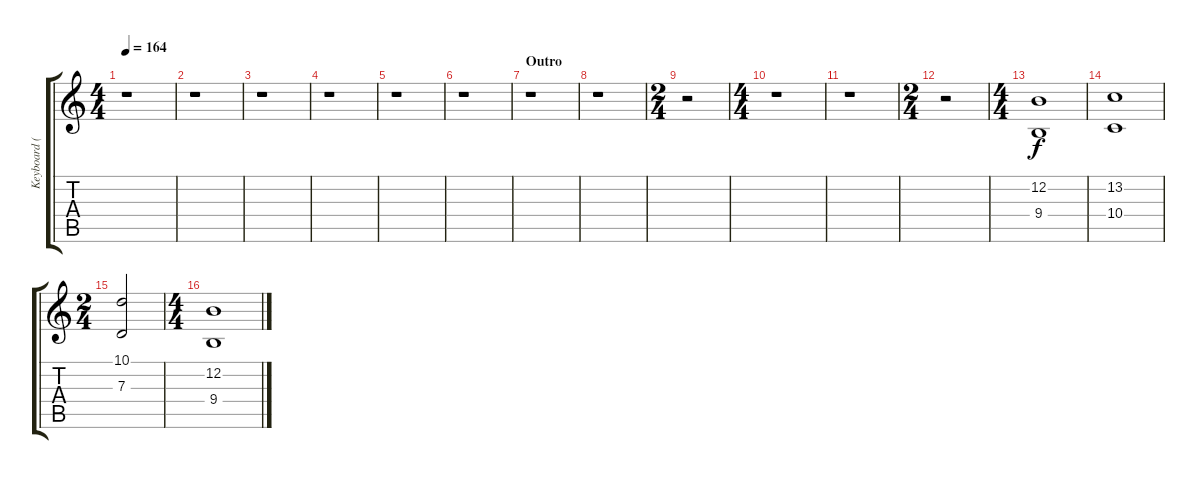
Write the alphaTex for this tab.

\track ("Keyboard (Strings)" "Keyboard (") {instrument stringensemble1}
\staff {score tabs}
\tuning (E4 B3 G3 D3 A2 E2) {hide}
\ts (4 4)
\tempo 164
\clef g2
\ks c
r.1{dy f} |
r.1 |
r.1 |
r.1 |
r.1 |
r.1 |
\section ("" "Outro")
r.1 |
r.1 |
\ts (2 4)
r.2 |
\ts (4 4)
r.1 |
r.1 |
\ts (2 4)
r.2 |
\ts (4 4)
(12.2 9.4).1 |
(13.2 10.4).1 |
\ts (2 4)
(10.1 7.3).2 |
\ts (4 4)
(12.2 9.4).1
